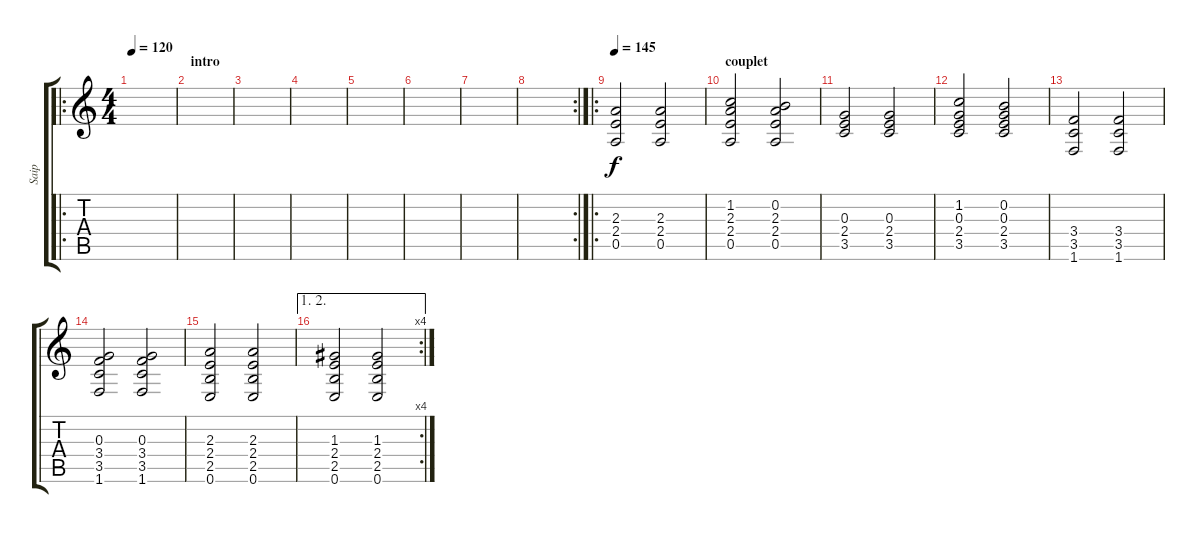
\track ("Saip" "Saip") {instrument distortionguitar}
\staff {score tabs}
\tuning (E4 B3 G3 D3 A2 E2) {hide}
\ro
\ts (4 4)
\tempo 120
\clef g2
\ks c
|
\section ("" "intro")
|
|
|
|
|
|
\rc 2
|
\ro
\tempo 145
(2.3 2.4 0.5).2 (2.3 2.4 0.5).2 |
\section ("" "couplet")
(1.2 2.3 2.4 0.5).2 (0.2 2.3 2.4 0.5).2 |
(0.3 2.4 3.5).2 (0.3 2.4 3.5).2 |
(1.2 0.3 2.4 3.5).2 (0.2 0.3 2.4 3.5).2 |
(3.4 3.5 1.6).2 (3.4 3.5 1.6).2 |
\section ("" "")
(0.3 3.4 3.5 1.6).2 (0.3 3.4 3.5 1.6).2 |
(2.3 2.4 2.5 0.6).2 (2.3 2.4 2.5 0.6).2 |
\ae (1 2)
\rc 4
(1.3 2.4 2.5 0.6).2 (1.3 2.4 2.5 0.6).2
